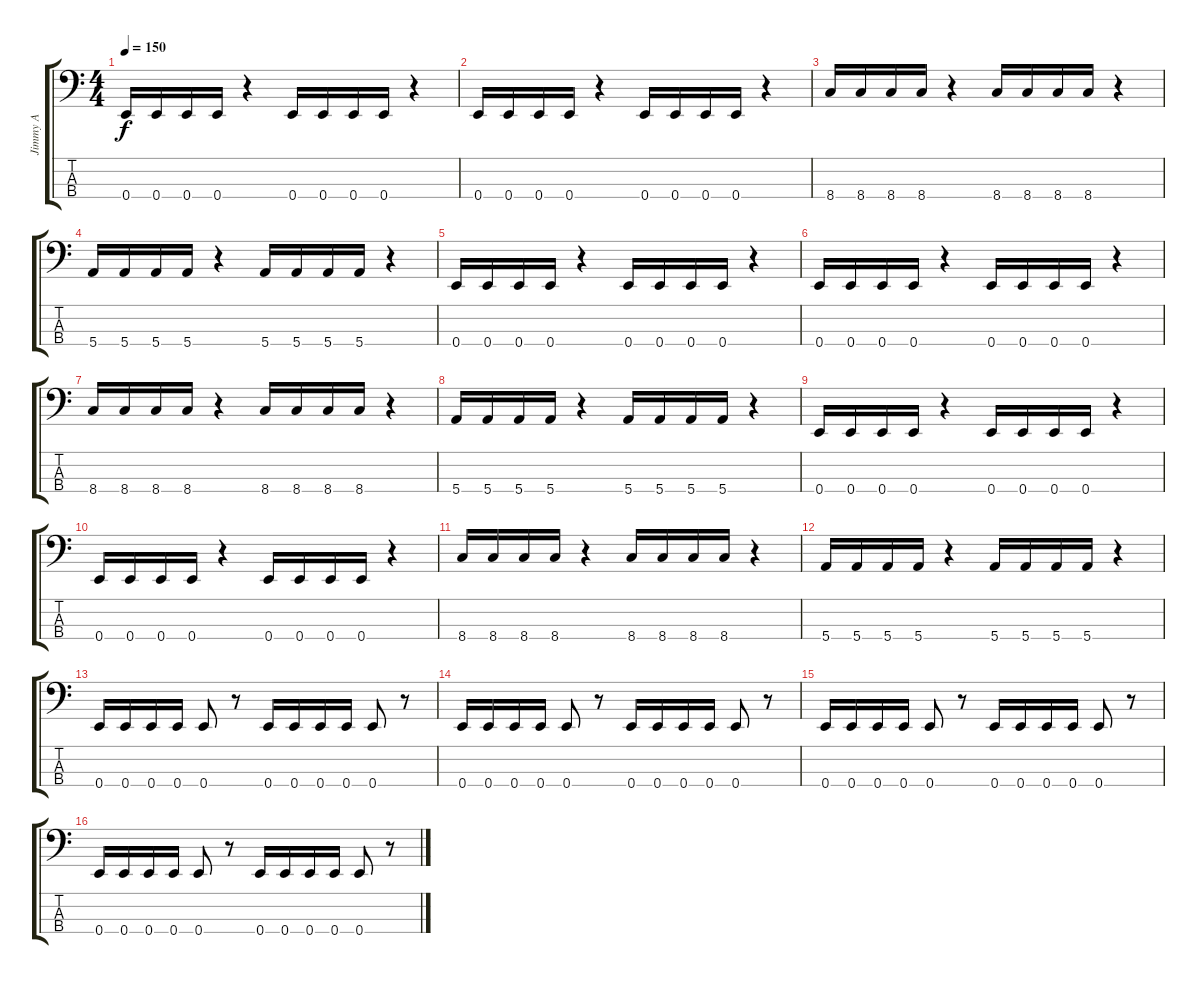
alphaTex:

\track ("Jimmy A" "Jimmy A") {instrument electricbasspick}
\staff {score tabs}
\tuning (G2 D2 A1 E1) {hide}
\ts (4 4)
\tempo 150
\clef f4
\ks c
0.4.16{dy f} 0.4.16 0.4.16 0.4.16 r.4 0.4.16 0.4.16 0.4.16 0.4.16 r.4 |
0.4.16 0.4.16 0.4.16 0.4.16 r.4 0.4.16 0.4.16 0.4.16 0.4.16 r.4 |
8.4.16 8.4.16 8.4.16 8.4.16 r.4 8.4.16 8.4.16 8.4.16 8.4.16 r.4 |
5.4.16 5.4.16 5.4.16 5.4.16 r.4 5.4.16 5.4.16 5.4.16 5.4.16 r.4 |
0.4.16 0.4.16 0.4.16 0.4.16 r.4 0.4.16 0.4.16 0.4.16 0.4.16 r.4 |
0.4.16 0.4.16 0.4.16 0.4.16 r.4 0.4.16 0.4.16 0.4.16 0.4.16 r.4 |
8.4.16 8.4.16 8.4.16 8.4.16 r.4 8.4.16 8.4.16 8.4.16 8.4.16 r.4 |
5.4.16 5.4.16 5.4.16 5.4.16 r.4 5.4.16 5.4.16 5.4.16 5.4.16 r.4 |
0.4.16 0.4.16 0.4.16 0.4.16 r.4 0.4.16 0.4.16 0.4.16 0.4.16 r.4 |
0.4.16 0.4.16 0.4.16 0.4.16 r.4 0.4.16 0.4.16 0.4.16 0.4.16 r.4 |
8.4.16 8.4.16 8.4.16 8.4.16 r.4 8.4.16 8.4.16 8.4.16 8.4.16 r.4 |
5.4.16 5.4.16 5.4.16 5.4.16 r.4 5.4.16 5.4.16 5.4.16 5.4.16 r.4 |
0.4.16 0.4.16 0.4.16 0.4.16 0.4.8 r.8 0.4.16 0.4.16 0.4.16 0.4.16 0.4.8 r.8 |
0.4.16 0.4.16 0.4.16 0.4.16 0.4.8 r.8 0.4.16 0.4.16 0.4.16 0.4.16 0.4.8 r.8 |
0.4.16 0.4.16 0.4.16 0.4.16 0.4.8 r.8 0.4.16 0.4.16 0.4.16 0.4.16 0.4.8 r.8 |
0.4.16 0.4.16 0.4.16 0.4.16 0.4.8 r.8 0.4.16 0.4.16 0.4.16 0.4.16 0.4.8 r.8
